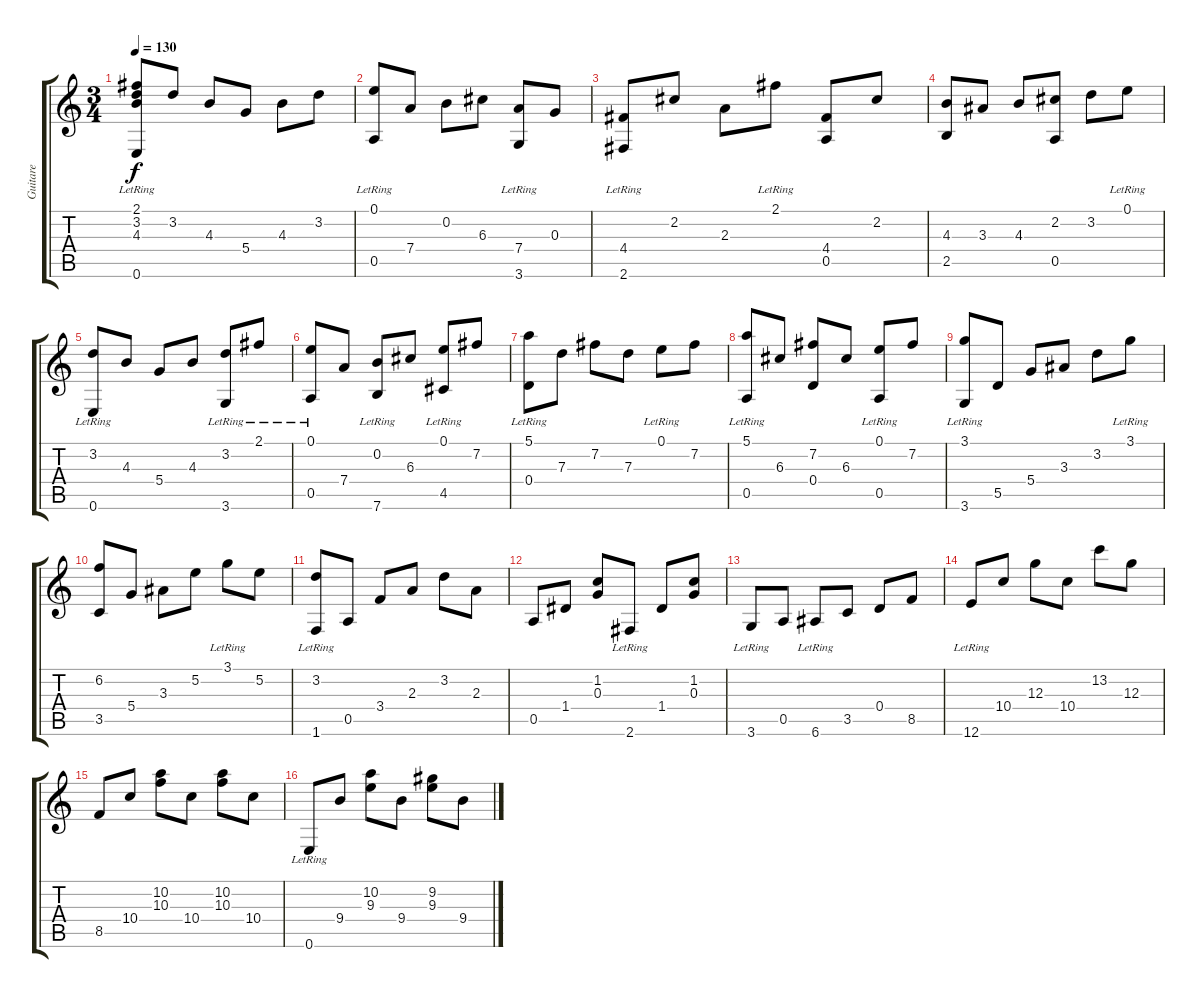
\track ("Guitare" "Guitare") {instrument acousticguitarnylon}
\staff {score tabs}
\tuning (E4 B3 G3 D3 A2 E2) {hide}
\ts (3 4)
\tempo 130
\clef g2
\ks c
(2.1{lr} 3.2 4.3 0.6{lr}).8{dy f} 3.2.8 4.3.8 5.4.8 4.3.8 3.2.8 |
(0.1{lr} 0.5).8 7.4.8 0.2.8 6.3.8 (7.4 3.6{lr}).8 0.3.8 |
(4.4 2.6{lr}).8 2.2.8 2.3.8 2.1{lr}.8 (4.4 0.5).8 2.2.8 |
(4.3 2.5).8 3.3.8 4.3.8 (2.2 0.5).8 3.2.8 0.1{lr}.8 |
(3.2 0.6{lr}).8 4.3.8 5.4.8 4.3.8 (3.2 3.6{lr}).8 2.1{lr}.8 |
(0.1{lr} 0.5).8 7.4.8 (0.2 7.6{lr}).8 6.3.8 (0.1{lr} 4.5).8 7.2.8 |
(5.1{lr} 0.4).8 7.3.8 7.2.8 7.3.8 0.1{lr}.8 7.2.8 |
(5.1{lr} 0.5).8 6.3.8 (7.2 0.4).8 6.3.8 (0.1{lr} 0.5).8 7.2.8 |
(3.1{lr} 3.6{lr}).8 5.5.8 5.4.8 3.3.8 3.2.8 3.1{lr}.8 |
(6.2 3.5).8 5.4.8 3.3.8 5.2.8 3.1{lr}.8 5.2.8 |
(3.2 1.6{lr}).8 0.5.8 3.4.8 2.3.8 3.2.8 2.3.8 |
0.5.8 1.4.8 (1.2 0.3).8 2.6{lr}.8 1.4.8 (1.2 0.3).8 |
3.6{lr}.8 0.5.8 6.6{lr}.8 3.5.8 0.4.8 8.5.8 |
12.6{lr}.8 10.4.8 12.3.8 10.4.8 13.2.8 12.3.8 |
8.5.8 10.4.8 (10.2 10.3).8 10.4.8 (10.2 10.3).8 10.4.8 |
0.6{lr}.8 9.4.8 (10.2 9.3).8 9.4.8 (9.2 9.3).8 9.4.8
